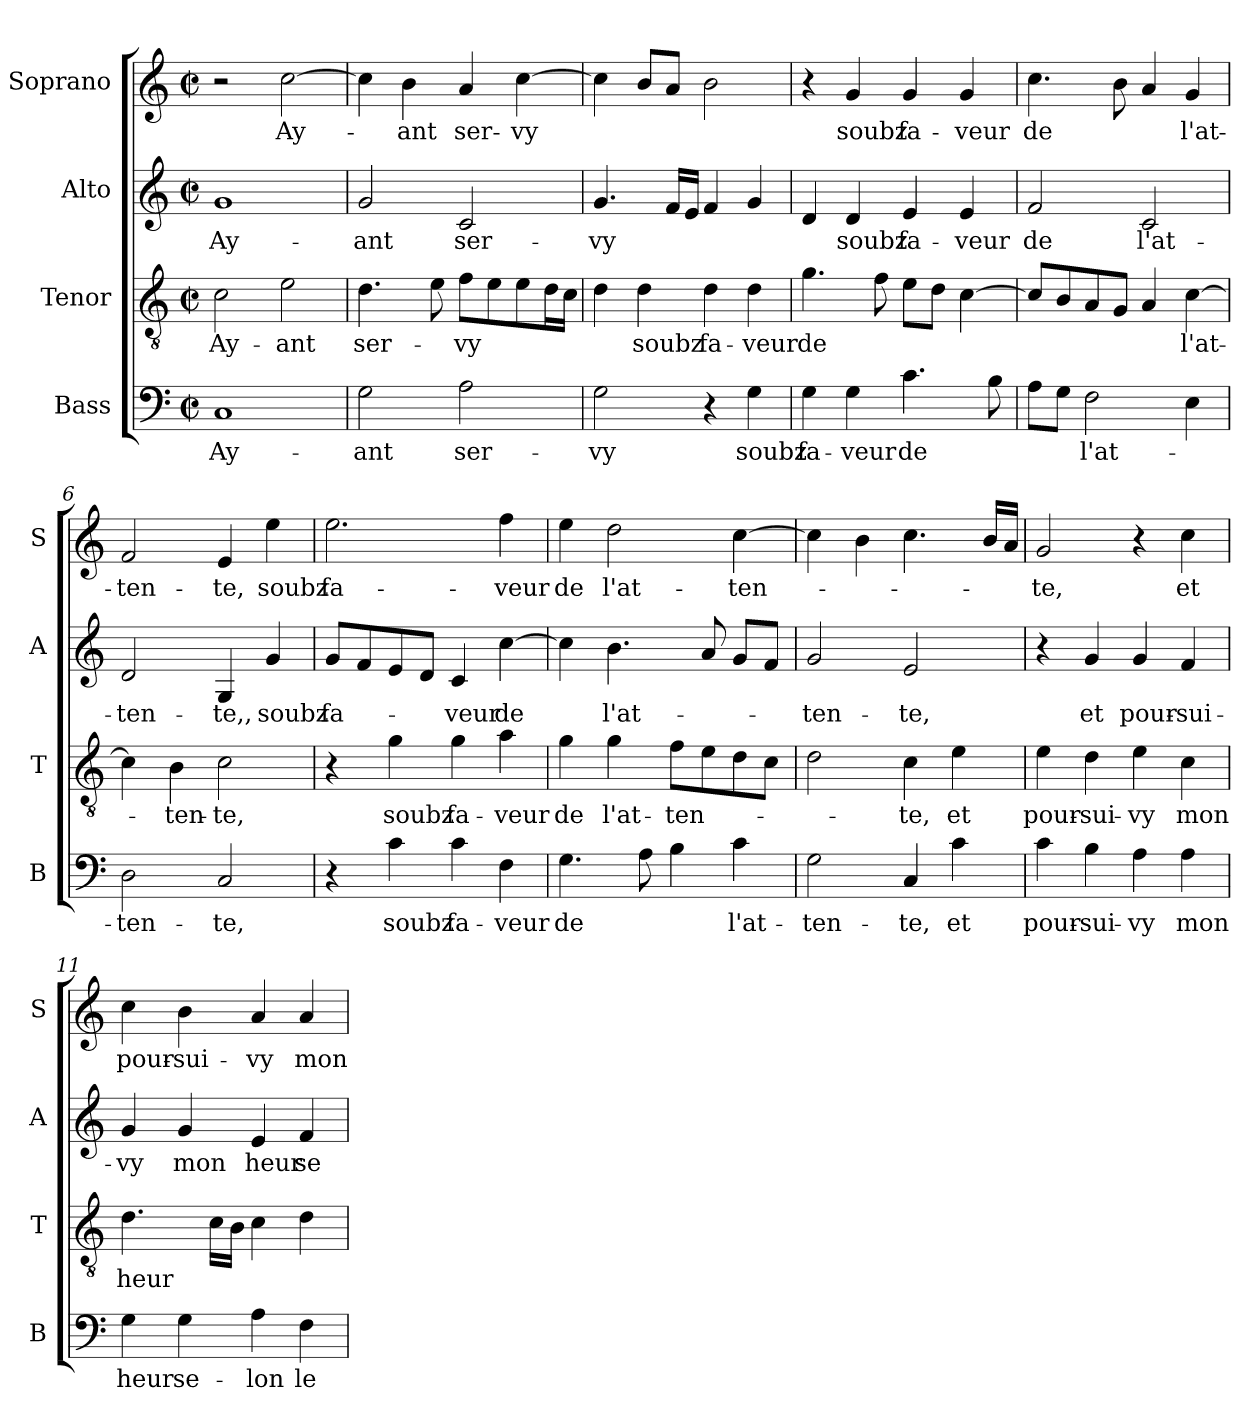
**kern	**text	**kern	**text	**kern	**text	**kern	**text
*part4	*part4	*part3	*part3	*part2	*part2	*part1	*part1
*staff4	*staff4	*staff3	*staff3	*staff2	*staff2	*staff1	*staff1
*I"Bass	*	*I"Tenor	*	*I"Alto	*	*I"Soprano	*
*I'B	*	*I'T	*	*I'A	*	*I'S	*
*clefF4	*	*clefGv2	*	*clefG2	*	*clefG2	*
*k[]	*	*k[]	*	*k[]	*	*k[]	*
*C:	*	*C:	*	*C:	*	*C:	*
*M2/2	*	*M2/2	*	*M2/2	*	*M2/2	*
*met(c|)	*	*met(c|)	*	*met(c|)	*	*met(c|)	*
=1	=1	=1	=1	=1	=1	=1	=1
!	!LO:LY:b	!	!LO:LY:b	!	!LO:LY:b	!	!
1C	Ay-	2c\	Ay-	1g	Ay-	2r	.
!	!	!	!LO:LY:b	!	!	!	!LO:LY:b
.	.	2e\	-ant	.	.	[2cc\	Ay-
=2	=2	=2	=2	=2	=2	=2	=2
!	!LO:LY:b	!	!LO:LY:b	!	!LO:LY:b	!	!
2G\	-ant	4.d\	ser-	2g/	-ant	4cc\]	.
!	!	!	!	!	!	!	!LO:LY:b
.	.	.	.	.	.	4b\	-ant
.	.	8e\	.	.	.	.	.
!	!LO:LY:b	!	!LO:LY:b	!	!LO:LY:b	!	!LO:LY:b
2A\	ser-	8f\L	-vy	2c/	ser-	4a/	ser-
.	.	8e\	.	.	.	.	.
!	!	!	!	!	!	!	!LO:LY:b
.	.	8e\	.	.	.	[4cc\	-vy
.	.	16d\L	.	.	.	.	.
.	.	16c\JJ	.	.	.	.	.
=3	=3	=3	=3	=3	=3	=3	=3
!	!LO:LY:b	!	!	!	!LO:LY:b	!	!
2G\	-vy	4d\	.	4.g/	-vy	4cc\]	.
!	!	!	!LO:LY:b	!	!	!	!
.	.	4d\	soubz	.	.	8b/L	.
.	.	.	.	16f/LL	.	8a/J	.
.	.	.	.	16e/JJ	.	.	.
!	!	!	!LO:LY:b	!	!	!	!
4r	.	4d\	fa-	4f/	.	2b\	.
!	!LO:LY:b	!	!LO:LY:b	!	!	!	!
4G\	soubz	4d\	-veur	4g/	.	.	.
=4	=4	=4	=4	=4	=4	=4	=4
!	!LO:LY:b	!	!LO:LY:b	!	!	!	!
4G\	fa-	4.g\	de	4d/	.	4r	.
!	!LO:LY:b	!	!	!	!LO:LY:b	!	!LO:LY:b
4G\	-veur	.	.	4d/	soubz	4g/	soubz
.	.	8f\	.	.	.	.	.
!	!LO:LY:b	!	!	!	!LO:LY:b	!	!LO:LY:b
4.c\	de	8e\L	.	4e/	fa-	4g/	fa-
.	.	8d\J	.	.	.	.	.
!	!	!	!	!	!LO:LY:b	!	!LO:LY:b
.	.	[4c\	.	4e/	-veur	4g/	-veur
8B\	.	.	.	.	.	.	.
!!LO:LB:g=z
=5	=5	=5	=5	=5	=5	=5	=5
!	!	!	!	!	!LO:LY:b	!	!LO:LY:b
8A\L	.	8c/L]	.	2f/	de	4.cc\	de
8G\J	.	8B/	.	.	.	.	.
!	!LO:LY:b	!	!	!	!	!	!
2F\	l'at-	8A/	.	.	.	.	.
.	.	8G/J	.	.	.	8b\	.
!	!	!	!	!	!LO:LY:b	!	!
.	.	4A/	.	2c/	l'at-	4a/	.
!	!	!	!LO:LY:b	!	!	!	!LO:LY:b
4E\	.	[4c\	l'at-	.	.	4g/	l'at-
=6	=6	=6	=6	=6	=6	=6	=6
!	!LO:LY:b	!	!	!	!LO:LY:b	!	!LO:LY:b
2D\	-ten-	4c\]	.	2d/	-ten-	2f/	-ten-
!	!	!	!LO:LY:b	!	!	!	!
.	.	4B\	-ten-	.	.	.	.
!	!LO:LY:b	!	!LO:LY:b	!	!LO:LY:b	!	!LO:LY:b
2C/	-te,	2c\	-te,	4G/	-te,,	4e/	-te,
!	!	!	!	!	!LO:LY:b	!	!LO:LY:b
.	.	.	.	4g/	soubz	4ee\	soubz
=7	=7	=7	=7	=7	=7	=7	=7
!	!	!	!	!	!LO:LY:b	!	!LO:LY:b
4r	.	4r	.	8g/L	fa-	2.ee\	fa-
.	.	.	.	8f/	.	.	.
!	!LO:LY:b	!	!LO:LY:b	!	!	!	!
4c\	soubz	4g\	soubz	8e/	.	.	.
.	.	.	.	8d/J	.	.	.
!	!LO:LY:b	!	!LO:LY:b	!	!LO:LY:b	!	!
4c\	fa-	4g\	fa-	4c/	-veur	.	.
!	!LO:LY:b	!	!LO:LY:b	!	!LO:LY:b	!	!LO:LY:b
4F\	-veur	4a\	-veur	[4cc\	de	4ff\	-veur
=8	=8	=8	=8	=8	=8	=8	=8
!	!LO:LY:b	!	!LO:LY:b	!	!	!	!LO:LY:b
4.G\	de	4g\	de	4cc\]	.	4ee\	de
!	!	!	!LO:LY:b	!	!LO:LY:b	!	!LO:LY:b
.	.	4g\	l'at-	4.b\	l'at-	2dd\	l'at-
8A\	.	.	.	.	.	.	.
!	!	!	!LO:LY:b	!	!	!	!
4B\	.	8f\L	-ten-	.	.	.	.
.	.	8e\	.	8a/	.	.	.
!	!LO:LY:b	!	!	!	!	!	!LO:LY:b
4c\	l'at-	8d\	.	8g/L	.	[4cc\	-ten-
.	.	8c\J	.	8f/J	.	.	.
=9	=9	=9	=9	=9	=9	=9	=9
!	!LO:LY:b	!	!	!	!LO:LY:b	!	!
2G\	-ten-	2d\	.	2g/	-ten-	4cc\]	.
.	.	.	.	.	.	4b\	.
!	!LO:LY:b	!	!LO:LY:b	!	!LO:LY:b	!	!
4C/	-te,	4c\	-te,	2e/	-te,	4.cc\	.
!	!LO:LY:b	!	!LO:LY:b	!	!	!	!
4c\	et	4e\	et	.	.	.	.
.	.	.	.	.	.	16b/LL	.
.	.	.	.	.	.	16a/JJ	.
!!LO:PB:g=z
=10	=10	=10	=10	=10	=10	=10	=10
!	!LO:LY:b	!	!LO:LY:b	!	!	!	!LO:LY:b
4c\	pour-	4e\	pour-	4r	.	2g/	-te,
!	!LO:LY:b	!	!LO:LY:b	!	!LO:LY:b	!	!
4B\	-sui-	4d\	-sui-	4g/	et	.	.
!	!LO:LY:b	!	!LO:LY:b	!	!LO:LY:b	!	!
4A\	-vy	4e\	-vy	4g/	pour-	4r	.
!	!LO:LY:b	!	!LO:LY:b	!	!LO:LY:b	!	!LO:LY:b
4A\	mon	4c\	mon	4f/	-sui-	4cc\	et
=11	=11	=11	=11	=11	=11	=11	=11
!	!LO:LY:b	!	!LO:LY:b	!	!LO:LY:b	!	!LO:LY:b
4G\	heur	4.d\	heur	4g/	-vy	4cc\	pour-
!	!LO:LY:b	!	!	!	!LO:LY:b	!	!LO:LY:b
4G\	se-	.	.	4g/	mon	4b\	-sui-
.	.	16c\LL	.	.	.	.	.
.	.	16B\JJ	.	.	.	.	.
!	!LO:LY:b	!	!	!	!LO:LY:b	!	!LO:LY:b
4A\	-lon	4c\	.	4e/	heur	4a/	-vy
!	!LO:LY:b	!	!	!	!LO:LY:b	!	!LO:LY:b
4F\	le	4d\	.	4f/	se-	4a/	mon
=	=	=	=	=	=	=	=
*-	*-	*-	*-	*-	*-	*-	*-
